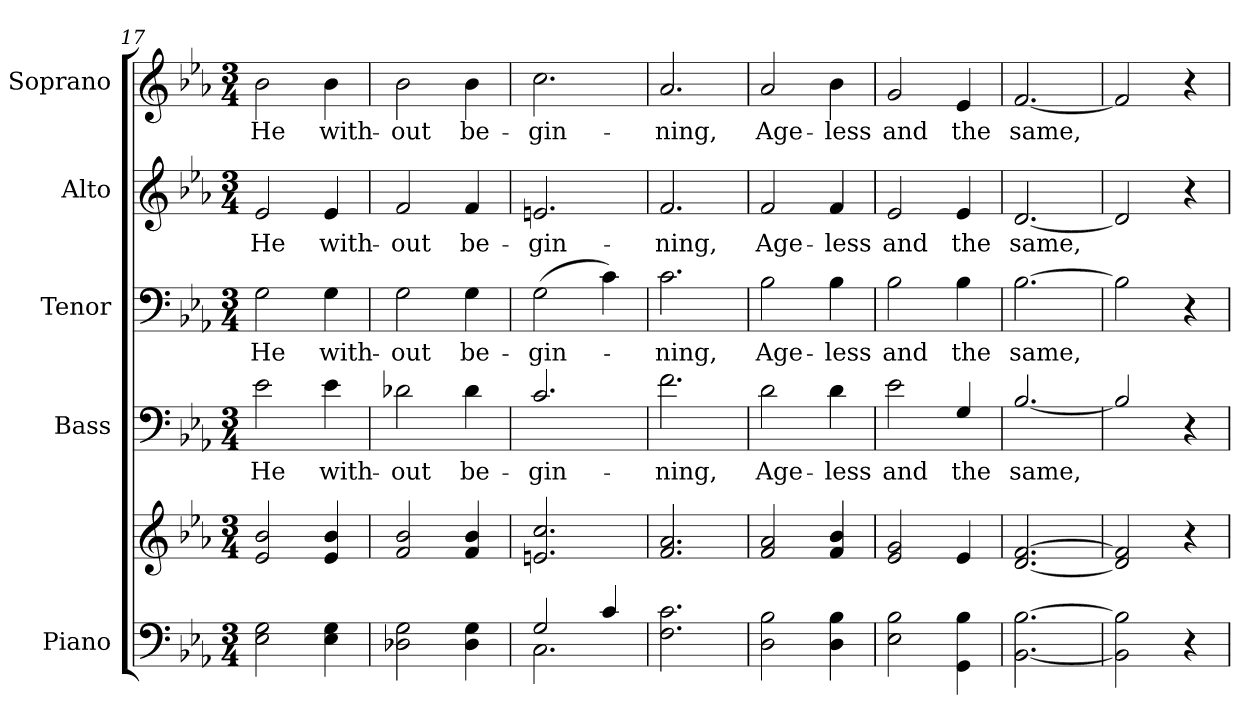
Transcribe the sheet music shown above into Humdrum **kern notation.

**kern	**kern	**kern	**text	**kern	**text	**kern	**text	**kern	**text
*part5	*part5	*part4	*part4	*part3	*part3	*part2	*part2	*part1	*part1
*staff6	*staff5	*staff4	*staff4	*staff3	*staff3	*staff2	*staff2	*staff1	*staff1
*I"Piano	*	*I"Bass	*	*I"Tenor	*	*I"Alto	*	*I"Soprano	*
*I'Pno.	*	*I'B.	*	*I'T.	*	*I'A.	*	*I'S.	*
!!LO:PB:g=z
*clefF4	*clefG2	*clefF4	*	*clefF4	*	*clefG2	*	*clefG2	*
*	*	*ITrd7c12	*	*	*	*	*	*	*
*k[b-e-a-]	*k[b-e-a-]	*k[b-e-a-]	*	*k[b-e-a-]	*	*k[b-e-a-]	*	*k[b-e-a-]	*
*E-:	*E-:	*E-:	*	*E-:	*	*E-:	*	*E-:	*
*M3/4	*M3/4	*M3/4	*	*M3/4	*	*M3/4	*	*M3/4	*
=17	=17	=17	=17	=17	=17	=17	=17	=17	=17
!	!	!	!LO:LY:b:color=#000000	!	!	!	!	!	!
!	!	!	!	!	!LO:LY:b:color=#000000	!	!	!	!
!	!	!	!	!	!	!	!LO:LY:b:color=#000000	!	!
!	!	!	!	!	!	!	!	!	!LO:LY:b:color=#000000
2E-i\ 2Gi	2e-i/ 2b-i	2E-i\	He	2Gi\	He	2e-i/	He	2b-i\	He
!	!	!	!LO:LY:b:color=#000000	!	!	!	!	!	!
!	!	!	!	!	!LO:LY:b:color=#000000	!	!	!	!
!	!	!	!	!	!	!	!LO:LY:b:color=#000000	!	!
!	!	!	!	!	!	!	!	!	!LO:LY:b:color=#000000
4E-i\ 4Gi	4e-i/ 4b-i	4E-i\	with-	4Gi\	with-	4e-i/	with-	4b-i\	with-
=18	=18	=18	=18	=18	=18	=18	=18	=18	=18
!	!	!	!LO:LY:b:color=#000000	!	!	!	!	!	!
!	!	!	!	!	!LO:LY:b:color=#000000	!	!	!	!
!	!	!	!	!	!	!	!LO:LY:b:color=#000000	!	!
!	!	!	!	!	!	!	!	!	!LO:LY:b:color=#000000
2D-Xi\ 2Gi	2fi/ 2b-i	2D-Xi\	-out	2Gi\	-out	2fi/	-out	2b-i\	-out
!	!	!	!LO:LY:b:color=#000000	!	!	!	!	!	!
!	!	!	!	!	!LO:LY:b:color=#000000	!	!	!	!
!	!	!	!	!	!	!	!LO:LY:b:color=#000000	!	!
!	!	!	!	!	!	!	!	!	!LO:LY:b:color=#000000
4D-i\ 4Gi	4fi/ 4b-i	4D-i\	be-	4Gi\	be-	4fi/	be-	4b-i\	be-
=19	=19	=19	=19	=19	=19	=19	=19	=19	=19
*^	*	*	*	*	*	*	*	*	*
!	!	!	!	!LO:LY:b:color=#000000	!	!	!	!	!	!
!	!	!	!	!	!	!LO:LY:b:color=#000000	!	!	!	!
!	!	!	!	!	!	!	!	!LO:LY:b:color=#000000	!	!
!	!	!	!	!	!	!	!	!	!	!LO:LY:b:color=#000000
2Gi/	2.Ci\	2.eni/ 2.cci	2.Ci/	-gin-	(2Gi\	-gin-	2.eni/	-gin-	2.cci\	-gin-
4ci/	.	.	.	.	4ci\)	.	.	.	.	.
*v	*v	*	*	*	*	*	*	*	*	*
=20	=20	=20	=20	=20	=20	=20	=20	=20	=20
!	!	!	!LO:LY:b:color=#000000	!	!	!	!	!	!
!	!	!	!	!	!LO:LY:b:color=#000000	!	!	!	!
!	!	!	!	!	!	!	!LO:LY:b:color=#000000	!	!
!	!	!	!	!	!	!	!	!	!LO:LY:b:color=#000000
2.Fi\ 2.ci	2.fi/ 2.a-i	2.Fi\	-ning,	2.ci\	-ning,	2.fi/	-ning,	2.a-i/	-ning,
!!LO:PB:g=z
=21	=21	=21	=21	=21	=21	=21	=21	=21	=21
!	!	!	!LO:LY:b:color=#000000	!	!	!	!	!	!
!	!	!	!	!	!LO:LY:b:color=#000000	!	!	!	!
!	!	!	!	!	!	!	!LO:LY:b:color=#000000	!	!
!	!	!	!	!	!	!	!	!	!LO:LY:b:color=#000000
2Di\ 2B-i	2fi/ 2a-i	2Di\	Age-	2B-i\	Age-	2fi/	Age-	2a-i/	Age-
!	!	!	!LO:LY:b:color=#000000	!	!	!	!	!	!
!	!	!	!	!	!LO:LY:b:color=#000000	!	!	!	!
!	!	!	!	!	!	!	!LO:LY:b:color=#000000	!	!
!	!	!	!	!	!	!	!	!	!LO:LY:b:color=#000000
4Di\ 4B-i	4fi/ 4b-i	4Di\	-less	4B-i\	-less	4fi/	-less	4b-i\	-less
=22	=22	=22	=22	=22	=22	=22	=22	=22	=22
!	!	!	!LO:LY:b:color=#000000	!	!	!	!	!	!
!	!	!	!	!	!LO:LY:b:color=#000000	!	!	!	!
!	!	!	!	!	!	!	!LO:LY:b:color=#000000	!	!
!	!	!	!	!	!	!	!	!	!LO:LY:b:color=#000000
2E-i\ 2B-i	2e-i/ 2gi	2E-i\	and	2B-i\	and	2e-i/	and	2gi/	and
!	!	!	!LO:LY:b:color=#000000	!	!	!	!	!	!
!	!	!	!	!	!LO:LY:b:color=#000000	!	!	!	!
!	!	!	!	!	!	!	!LO:LY:b:color=#000000	!	!
!	!	!	!	!	!	!	!	!	!LO:LY:b:color=#000000
4GGi\ 4B-i	4e-i/	4GGi/	the	4B-i\	the	4e-i/	the	4e-i/	the
=23	=23	=23	=23	=23	=23	=23	=23	=23	=23
!	!	!	!LO:LY:b:color=#000000	!	!	!	!	!	!
!	!	!	!	!	!LO:LY:b:color=#000000	!	!	!	!
!	!	!	!	!	!	!	!LO:LY:b:color=#000000	!	!
!	!	!	!	!	!	!	!	!	!LO:LY:b:color=#000000
[<2.BB-i\ [>2.B-i	[<2.di/ [>2.fi	[<2.BB-i/	same,	[>2.B-i\	same,	[<2.di/	same,	[<2.fi/	same,
=24	=24	=24	=24	=24	=24	=24	=24	=24	=24
2BB-i\] 2B-i]	2di/] 2fi]	2BB-i/]	.	2B-i\]	.	2di/]	.	2fi/]	.
4r	4r	4r	.	4r	.	4r	.	4r	.
=	=	=	=	=	=	=	=	=	=
*-	*-	*-	*-	*-	*-	*-	*-	*-	*-
